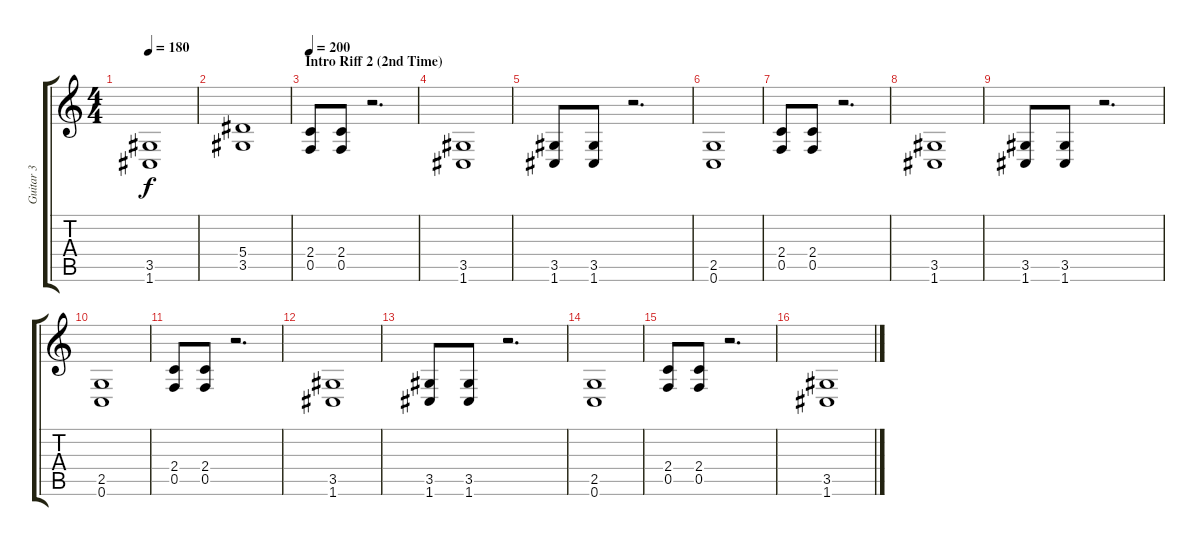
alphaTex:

\track ("Guitar 3" "Guitar 3") {instrument distortionguitar}
\staff {score tabs}
\tuning (C4 G3 Eb3 Bb2 F2 C2) {hide}
\ts (4 4)
\tempo 180
\clef g2
\ks c
(3.5 1.6).1{dy f} |
(5.4 3.5).1 |
\section ("" "Intro Riff 2 (2nd Time)")
\tempo 200
(2.4 0.5).8 (2.4 0.5).8 r.2{d} |
(3.5 1.6).1 |
(3.5 1.6).8 (3.5 1.6).8 r.2{d} |
(2.5 0.6).1 |
(2.4 0.5).8 (2.4 0.5).8 r.2{d} |
(3.5 1.6).1 |
(3.5 1.6).8 (3.5 1.6).8 r.2{d} |
(2.5 0.6).1 |
(2.4 0.5).8 (2.4 0.5).8 r.2{d} |
(3.5 1.6).1 |
(3.5 1.6).8 (3.5 1.6).8 r.2{d} |
(2.5 0.6).1 |
(2.4 0.5).8 (2.4 0.5).8 r.2{d} |
(3.5 1.6).1
